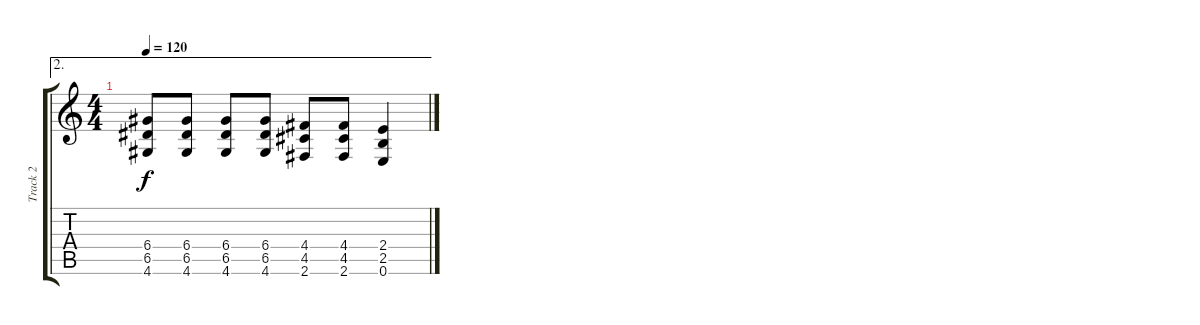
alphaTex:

\track ("Track 2" "Track 2") {instrument overdrivenguitar}
\staff {score tabs}
\tuning (E4 B3 G3 D3 A2 E2) {hide}
\ae 2
\ts (4 4)
\tempo 120
\clef g2
\ks c
(6.4 6.5 4.6).8{dy f} (6.4 6.5 4.6).8 (6.4 6.5 4.6).8 (6.4 6.5 4.6).8 (4.4 4.5 2.6).8 (4.4 4.5 2.6).8 (2.4 2.5 0.6).4
